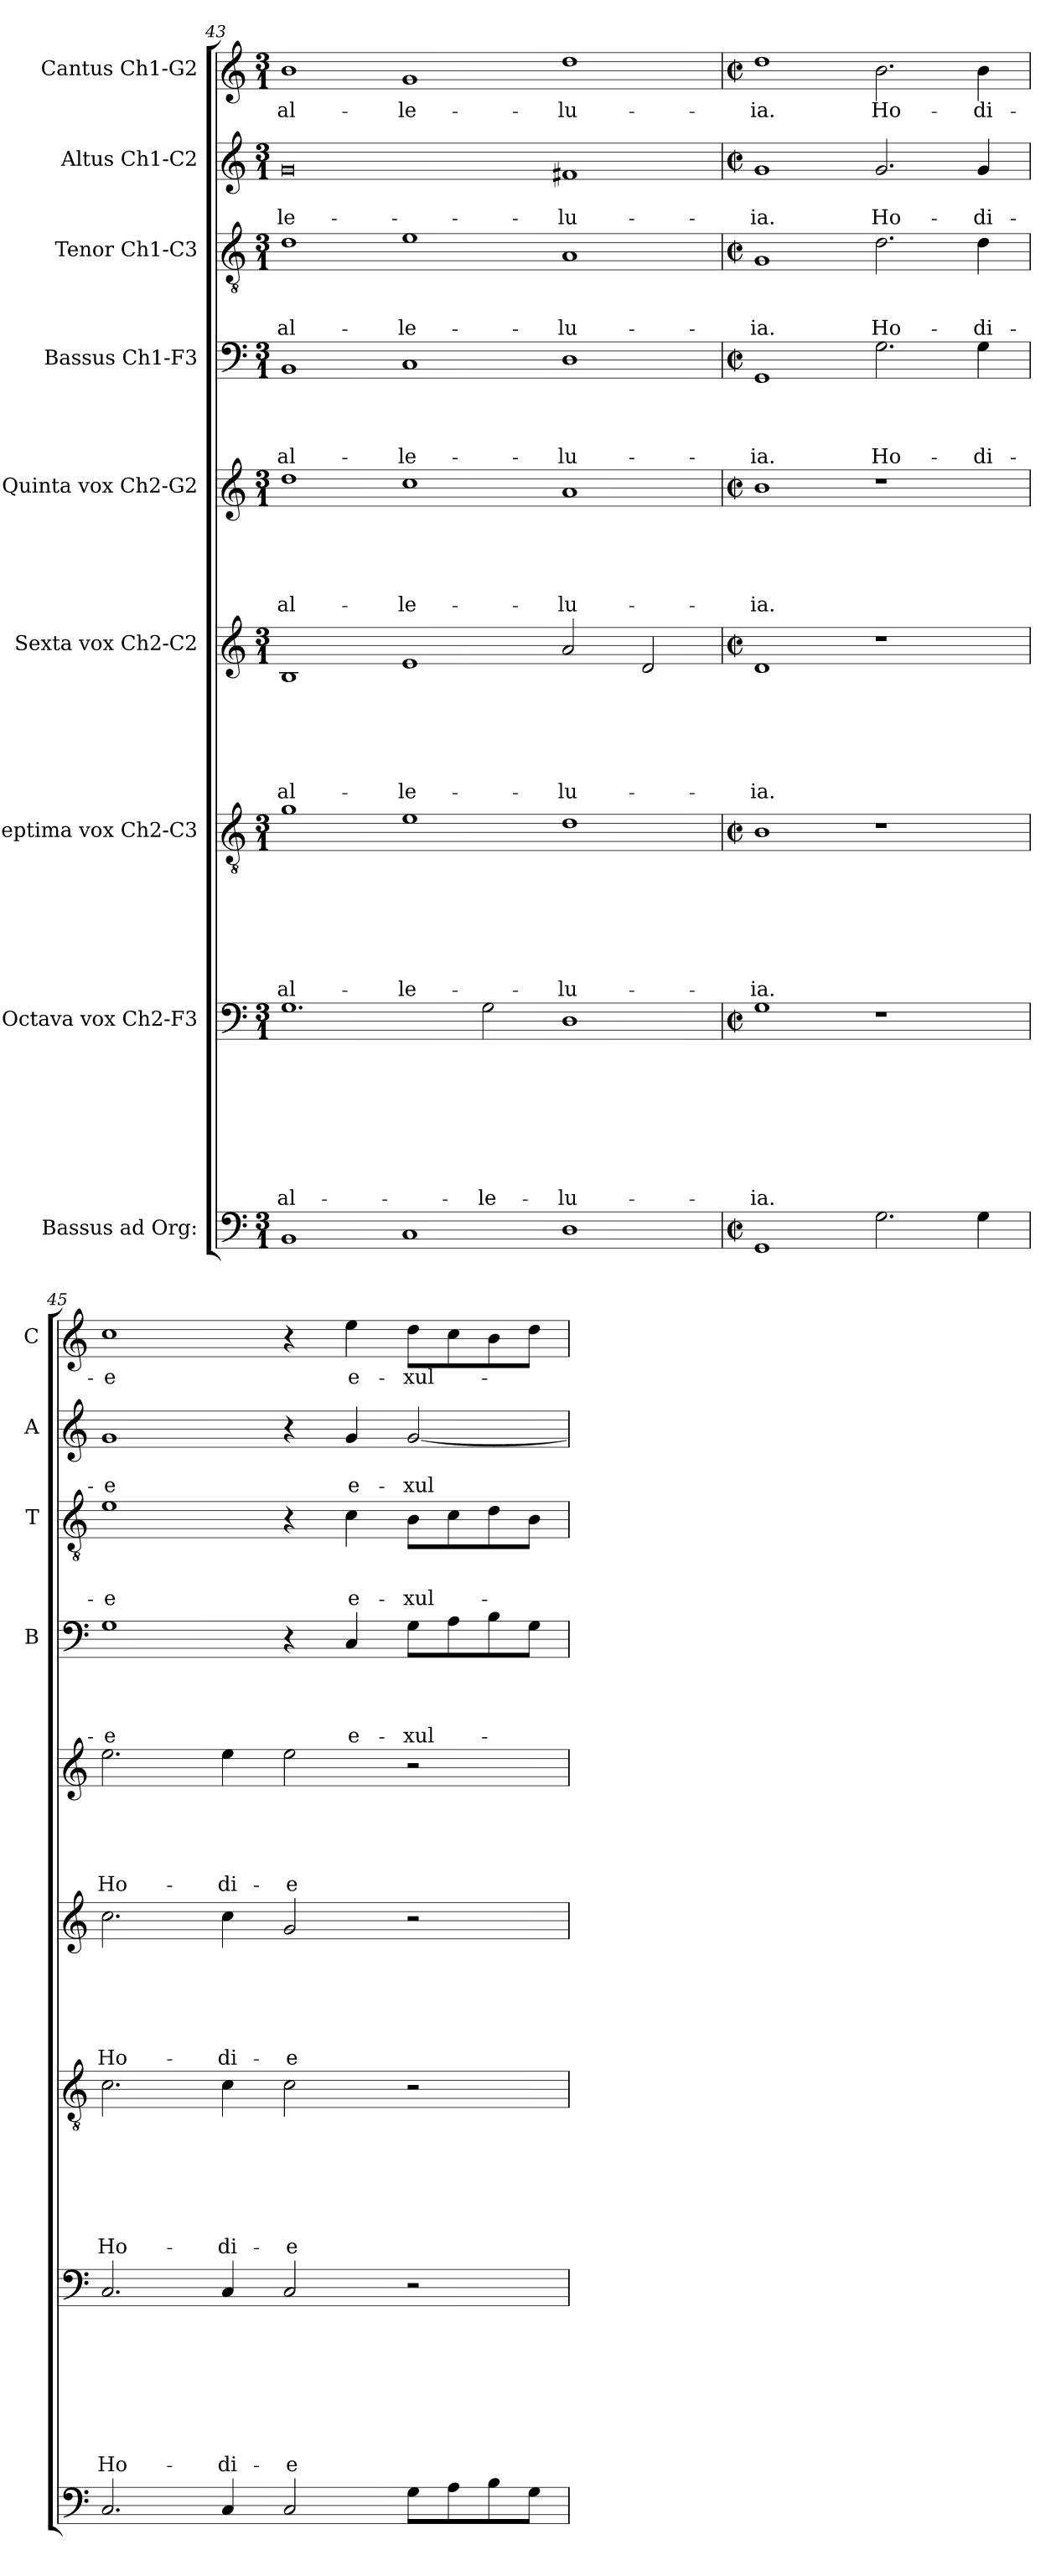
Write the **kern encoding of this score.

**kern	**kern	**text	**text	**text	**text	**text	**text	**text	**text	**kern	**text	**text	**text	**text	**text	**text	**text	**kern	**text	**text	**text	**text	**text	**text	**kern	**text	**text	**text	**text	**text	**kern	**text	**text	**text	**text	**kern	**text	**text	**text	**kern	**text	**text	**kern	**text
*part9	*part8	*part8	*part8	*part8	*part8	*part8	*part8	*part8	*part8	*part7	*part7	*part7	*part7	*part7	*part7	*part7	*part7	*part6	*part6	*part6	*part6	*part6	*part6	*part6	*part5	*part5	*part5	*part5	*part5	*part5	*part4	*part4	*part4	*part4	*part4	*part3	*part3	*part3	*part3	*part2	*part2	*part2	*part1	*part1
*staff9	*staff8	*staff8	*staff8	*staff8	*staff8	*staff8	*staff8	*staff8	*staff8	*staff7	*staff7	*staff7	*staff7	*staff7	*staff7	*staff7	*staff7	*staff6	*staff6	*staff6	*staff6	*staff6	*staff6	*staff6	*staff5	*staff5	*staff5	*staff5	*staff5	*staff5	*staff4	*staff4	*staff4	*staff4	*staff4	*staff3	*staff3	*staff3	*staff3	*staff2	*staff2	*staff2	*staff1	*staff1
*I"Bassus ad Org:	*I"Octava vox Ch2-F3	*	*	*	*	*	*	*	*	*I"Septima vox Ch2-C3	*	*	*	*	*	*	*	*I"Sexta vox Ch2-C2	*	*	*	*	*	*	*I"Quinta vox Ch2-G2	*	*	*	*	*	*I"Bassus Ch1-F3	*	*	*	*	*I"Tenor Ch1-C3	*	*	*	*I"Altus Ch1-C2	*	*	*I"Cantus Ch1-G2	*
*	*	*	*	*	*	*	*	*	*	*	*	*	*	*	*	*	*	*	*	*	*	*	*	*	*	*	*	*	*	*	*I'B	*	*	*	*	*I'T	*	*	*	*I'A	*	*	*I'C	*
*clefF4	*clefF4	*	*	*	*	*	*	*	*	*clefGv2	*	*	*	*	*	*	*	*clefG2	*	*	*	*	*	*	*clefG2	*	*	*	*	*	*clefF4	*	*	*	*	*clefGv2	*	*	*	*clefG2	*	*	*clefG2	*
*k[]	*k[]	*	*	*	*	*	*	*	*	*k[]	*	*	*	*	*	*	*	*k[]	*	*	*	*	*	*	*k[]	*	*	*	*	*	*k[]	*	*	*	*	*k[]	*	*	*	*k[]	*	*	*k[]	*
*C:	*C:	*	*	*	*	*	*	*	*	*C:	*	*	*	*	*	*	*	*C:	*	*	*	*	*	*	*C:	*	*	*	*	*	*C:	*	*	*	*	*C:	*	*	*	*C:	*	*	*C:	*
*M3/1	*M3/1	*	*	*	*	*	*	*	*	*M3/1	*	*	*	*	*	*	*	*M3/1	*	*	*	*	*	*	*M3/1	*	*	*	*	*	*M3/1	*	*	*	*	*M3/1	*	*	*	*M3/1	*	*	*M3/1	*
=43	=43	=43	=43	=43	=43	=43	=43	=43	=43	=43	=43	=43	=43	=43	=43	=43	=43	=43	=43	=43	=43	=43	=43	=43	=43	=43	=43	=43	=43	=43	=43	=43	=43	=43	=43	=43	=43	=43	=43	=43	=43	=43	=43	=43
!	!	!	!	!	!	!	!	!	!LO:LY:b	!	!	!	!	!	!	!	!LO:LY:b	!	!	!	!	!	!	!LO:LY:b	!	!	!	!	!	!LO:LY:b	!	!	!	!	!LO:LY:b	!	!	!	!LO:LY:b	!	!	!LO:LY:b	!	!LO:LY:b
1BB	1.G	.	.	.	.	.	.	.	al-	1g	.	.	.	.	.	.	al-	1B	.	.	.	.	.	al-	1dd	.	.	.	.	al-	1BB	.	.	.	al-	1d	.	.	al-	0g	.	-le-	1b	al-
!	!	!	!	!	!	!	!	!	!	!	!	!	!	!	!	!	!LO:LY:b	!	!	!	!	!	!	!LO:LY:b	!	!	!	!	!	!LO:LY:b	!	!	!	!	!LO:LY:b	!	!	!	!LO:LY:b	!	!	!	!	!LO:LY:b
1C	.	.	.	.	.	.	.	.	.	1e	.	.	.	.	.	.	-le-	1e	.	.	.	.	.	-le-	1cc	.	.	.	.	-le-	1C	.	.	.	-le-	1e	.	.	-le-	.	.	.	1g	-le-
!	!	!	!	!	!	!	!	!	!LO:LY:b	!	!	!	!	!	!	!	!	!	!	!	!	!	!	!	!	!	!	!	!	!	!	!	!	!	!	!	!	!	!	!	!	!	!	!
.	2G\	.	.	.	.	.	.	.	-le-	.	.	.	.	.	.	.	.	.	.	.	.	.	.	.	.	.	.	.	.	.	.	.	.	.	.	.	.	.	.	.	.	.	.	.
!	!	!	!	!	!	!	!	!	!LO:LY:b	!	!	!	!	!	!	!	!LO:LY:b	!	!	!	!	!	!	!LO:LY:b	!	!	!	!	!	!LO:LY:b	!	!	!	!	!LO:LY:b	!	!	!	!LO:LY:b	!	!	!LO:LY:b	!	!LO:LY:b
1D	1D	.	.	.	.	.	.	.	-lu-	1d	.	.	.	.	.	.	-lu-	2a/	.	.	.	.	.	-lu-	1a	.	.	.	.	-lu-	1D	.	.	.	-lu-	1A	.	.	-lu-	1f#X	.	-lu-	1dd	-lu-
.	.	.	.	.	.	.	.	.	.	.	.	.	.	.	.	.	.	2d/	.	.	.	.	.	.	.	.	.	.	.	.	.	.	.	.	.	.	.	.	.	.	.	.	.	.
=44	=44	=44	=44	=44	=44	=44	=44	=44	=44	=44	=44	=44	=44	=44	=44	=44	=44	=44	=44	=44	=44	=44	=44	=44	=44	=44	=44	=44	=44	=44	=44	=44	=44	=44	=44	=44	=44	=44	=44	=44	=44	=44	=44	=44
*M2/2	*M2/2	*	*	*	*	*	*	*	*	*M2/2	*	*	*	*	*	*	*	*M2/2	*	*	*	*	*	*	*M2/2	*	*	*	*	*	*M2/2	*	*	*	*	*M2/2	*	*	*	*M2/2	*	*	*M2/2	*
*met(c|)	*met(c|)	*	*	*	*	*	*	*	*	*met(c|)	*	*	*	*	*	*	*	*met(c|)	*	*	*	*	*	*	*met(c|)	*	*	*	*	*	*met(c|)	*	*	*	*	*met(c|)	*	*	*	*met(c|)	*	*	*met(c|)	*
!	!	!	!	!	!	!	!	!	!LO:LY:b	!	!	!	!	!	!	!	!LO:LY:b	!	!	!	!	!	!	!LO:LY:b	!	!	!	!	!	!LO:LY:b	!	!	!	!	!LO:LY:b	!	!	!	!LO:LY:b	!	!	!LO:LY:b	!	!LO:LY:b
1GG	1G	.	.	.	.	.	.	.	-ia.	1B	.	.	.	.	.	.	-ia.	1d	.	.	.	.	.	-ia.	1b	.	.	.	.	-ia.	1GG	.	.	.	-ia.	1G	.	.	-ia.	1g	.	-ia.	1dd	-ia.
!	!	!	!	!	!	!	!	!	!	!	!	!	!	!	!	!	!	!	!	!	!	!	!	!	!	!	!	!	!	!	!	!	!	!	!LO:LY:b	!	!	!	!LO:LY:b	!	!	!LO:LY:b	!	!LO:LY:b
2.G\	1r	.	.	.	.	.	.	.	.	1r	.	.	.	.	.	.	.	1r	.	.	.	.	.	.	1r	.	.	.	.	.	2.G\	.	.	.	Ho-	2.d\	.	.	Ho-	2.g/	.	Ho-	2.b\	Ho-
!	!	!	!	!	!	!	!	!	!	!	!	!	!	!	!	!	!	!	!	!	!	!	!	!	!	!	!	!	!	!	!	!	!	!	!LO:LY:b	!	!	!	!LO:LY:b	!	!	!LO:LY:b	!	!LO:LY:b
4G\	.	.	.	.	.	.	.	.	.	.	.	.	.	.	.	.	.	.	.	.	.	.	.	.	.	.	.	.	.	.	4G\	.	.	.	-di-	4d\	.	.	-di-	4g/	.	-di-	4b\	-di-
!!LO:LB:g=z
=45	=45	=45	=45	=45	=45	=45	=45	=45	=45	=45	=45	=45	=45	=45	=45	=45	=45	=45	=45	=45	=45	=45	=45	=45	=45	=45	=45	=45	=45	=45	=45	=45	=45	=45	=45	=45	=45	=45	=45	=45	=45	=45	=45	=45
!	!	!	!	!	!	!	!	!	!LO:LY:b	!	!	!	!	!	!	!	!LO:LY:b	!	!	!	!	!	!	!LO:LY:b	!	!	!	!	!	!LO:LY:b	!	!	!	!	!LO:LY:b	!	!	!	!LO:LY:b	!	!	!LO:LY:b	!	!LO:LY:b
2.C/	2.C/	.	.	.	.	.	.	.	Ho-	2.c\	.	.	.	.	.	.	Ho-	2.cc\	.	.	.	.	.	Ho-	2.ee\	.	.	.	.	Ho-	1G	.	.	.	-e	1e	.	.	-e	1g	.	-e	1cc	-e
!	!	!	!	!	!	!	!	!	!LO:LY:b	!	!	!	!	!	!	!	!LO:LY:b	!	!	!	!	!	!	!LO:LY:b	!	!	!	!	!	!LO:LY:b	!	!	!	!	!	!	!	!	!	!	!	!	!	!
4C/	4C/	.	.	.	.	.	.	.	-di-	4c\	.	.	.	.	.	.	-di-	4cc\	.	.	.	.	.	-di-	4ee\	.	.	.	.	-di-	.	.	.	.	.	.	.	.	.	.	.	.	.	.
!	!	!	!	!	!	!	!	!	!LO:LY:b	!	!	!	!	!	!	!	!LO:LY:b	!	!	!	!	!	!	!LO:LY:b	!	!	!	!	!	!LO:LY:b	!	!	!	!	!	!	!	!	!	!	!	!	!	!
2C/	2C/	.	.	.	.	.	.	.	-e	2c\	.	.	.	.	.	.	-e	2g/	.	.	.	.	.	-e	2ee\	.	.	.	.	-e	4r	.	.	.	.	4r	.	.	.	4r	.	.	4r	.
!	!	!	!	!	!	!	!	!	!	!	!	!	!	!	!	!	!	!	!	!	!	!	!	!	!	!	!	!	!	!	!	!	!	!	!LO:LY:b	!	!	!	!LO:LY:b	!	!	!LO:LY:b	!	!LO:LY:b
.	.	.	.	.	.	.	.	.	.	.	.	.	.	.	.	.	.	.	.	.	.	.	.	.	.	.	.	.	.	.	4C/	.	.	.	e-	4c\	.	.	e-	4g/	.	e-	4ee\	e-
!	!	!	!	!	!	!	!	!	!	!	!	!	!	!	!	!	!	!	!	!	!	!	!	!	!	!	!	!	!	!	!	!	!	!	!LO:LY:b	!	!	!	!LO:LY:b	!	!	!LO:LY:b	!	!LO:LY:b
8G\L	2r	.	.	.	.	.	.	.	.	2r	.	.	.	.	.	.	.	2r	.	.	.	.	.	.	2r	.	.	.	.	.	8G\L	.	.	.	-xul-	8B\L	.	.	-xul-	[2g/	.	-xul-	8dd\L	-xul-
8A\	.	.	.	.	.	.	.	.	.	.	.	.	.	.	.	.	.	.	.	.	.	.	.	.	.	.	.	.	.	.	8A\	.	.	.	.	8c\	.	.	.	.	.	.	8cc\	.
8B\	.	.	.	.	.	.	.	.	.	.	.	.	.	.	.	.	.	.	.	.	.	.	.	.	.	.	.	.	.	.	8B\	.	.	.	.	8d\	.	.	.	.	.	.	8b\	.
8G\J	.	.	.	.	.	.	.	.	.	.	.	.	.	.	.	.	.	.	.	.	.	.	.	.	.	.	.	.	.	.	8G\J	.	.	.	.	8B\J	.	.	.	.	.	.	8dd\J	.
=	=	=	=	=	=	=	=	=	=	=	=	=	=	=	=	=	=	=	=	=	=	=	=	=	=	=	=	=	=	=	=	=	=	=	=	=	=	=	=	=	=	=	=	=
*-	*-	*-	*-	*-	*-	*-	*-	*-	*-	*-	*-	*-	*-	*-	*-	*-	*-	*-	*-	*-	*-	*-	*-	*-	*-	*-	*-	*-	*-	*-	*-	*-	*-	*-	*-	*-	*-	*-	*-	*-	*-	*-	*-	*-
